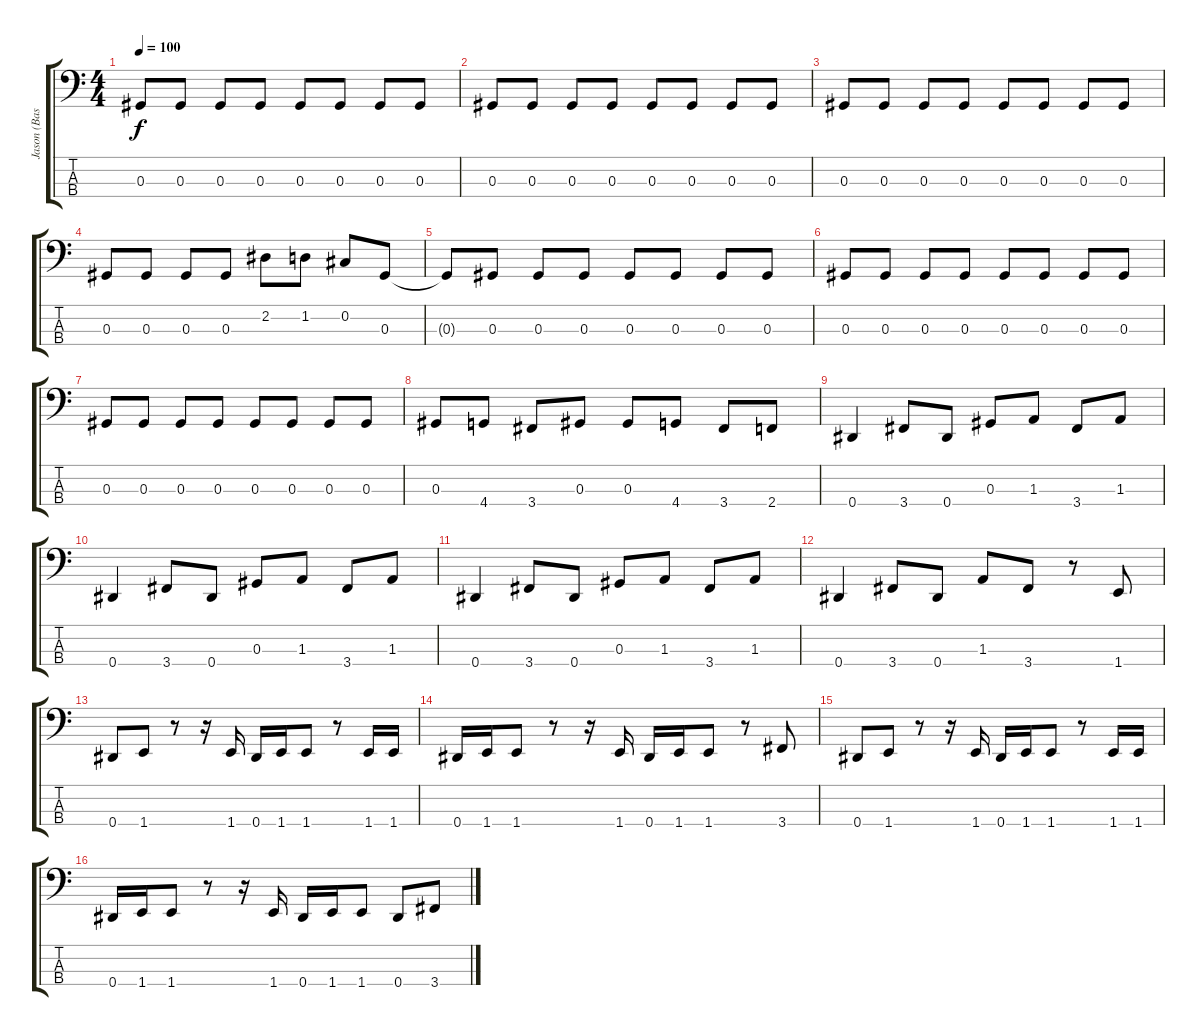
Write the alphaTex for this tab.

\track ("Jason (Bass)" "Jason (Bas") {instrument electricbasspick}
\staff {score tabs}
\tuning (Gb2 Db2 Ab1 Eb1) {hide}
\ts (4 4)
\tempo 100
\clef f4
\ks c
0.3{t}.8{dy f} 0.3.8 0.3.8 0.3.8 0.3.8 0.3.8 0.3.8 0.3.8 |
0.3.8 0.3.8 0.3.8 0.3.8 0.3.8 0.3.8 0.3.8 0.3.8 |
0.3.8 0.3.8 0.3.8 0.3.8 0.3.8 0.3.8 0.3.8 0.3.8 |
0.3.8 0.3.8 0.3.8 0.3.8 2.2.8 1.2.8 0.2.8 0.3.8 |
0.3{t}.8 0.3.8 0.3.8 0.3.8 0.3.8 0.3.8 0.3.8 0.3.8 |
0.3.8 0.3.8 0.3.8 0.3.8 0.3.8 0.3.8 0.3.8 0.3.8 |
0.3.8 0.3.8 0.3.8 0.3.8 0.3.8 0.3.8 0.3.8 0.3.8 |
0.3.8 4.4.8 3.4.8 0.3.8 0.3.8 4.4.8 3.4.8 2.4.8 |
0.4.4 3.4.8 0.4.8 0.3.8 1.3.8 3.4.8 1.3.8 |
0.4.4 3.4.8 0.4.8 0.3.8 1.3.8 3.4.8 1.3.8 |
0.4.4 3.4.8 0.4.8 0.3.8 1.3.8 3.4.8 1.3.8 |
0.4.4 3.4.8 0.4.8 1.3.8 3.4.8 r.8 1.4.8 |
0.4.8 1.4.8 r.8 r.16 1.4.16 0.4.16 1.4.16 1.4.8 r.8 1.4.16 1.4.16 |
0.4.16 1.4.16 1.4.8 r.8 r.16 1.4.16 0.4.16 1.4.16 1.4.8 r.8 3.4.8 |
0.4.8 1.4.8 r.8 r.16 1.4.16 0.4.16 1.4.16 1.4.8 r.8 1.4.16 1.4.16 |
0.4.16 1.4.16 1.4.8 r.8 r.16 1.4.16 0.4.16 1.4.16 1.4.8 0.4.8 3.4.8
